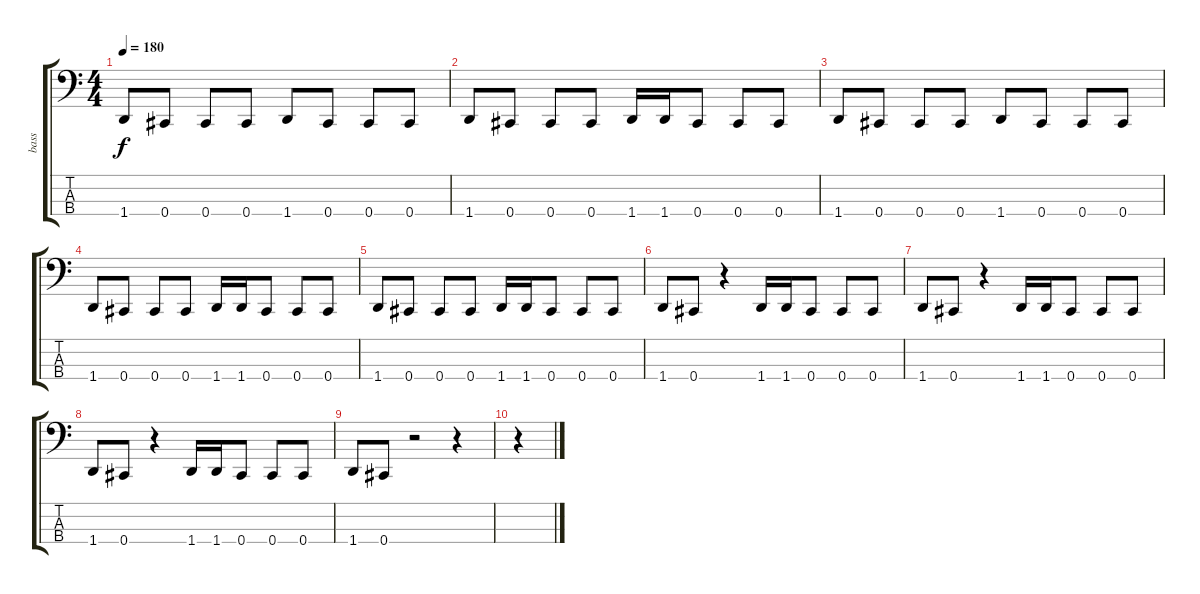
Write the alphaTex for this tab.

\track ("bass" "bass") {instrument electricbassfinger}
\staff {score tabs}
\tuning (Gb2 Db2 Ab1 Db1) {hide}
\ts (4 4)
\tempo 180
\clef f4
\ks c
1.4.8{dy f} 0.4.8 0.4.8 0.4.8 1.4.8 0.4.8 0.4.8 0.4.8 |
1.4.8 0.4.8 0.4.8 0.4.8 1.4.16 1.4.16 0.4.8 0.4.8 0.4.8 |
1.4.8 0.4.8 0.4.8 0.4.8 1.4.8 0.4.8 0.4.8 0.4.8 |
1.4.8 0.4.8 0.4.8 0.4.8 1.4.16 1.4.16 0.4.8 0.4.8 0.4.8 |
1.4.8 0.4.8 0.4.8 0.4.8 1.4.16 1.4.16 0.4.8 0.4.8 0.4.8 |
1.4.8 0.4.8 r.4 1.4.16 1.4.16 0.4.8 0.4.8 0.4.8 |
1.4.8 0.4.8 r.4 1.4.16 1.4.16 0.4.8 0.4.8 0.4.8 |
1.4.8 0.4.8 r.4 1.4.16 1.4.16 0.4.8 0.4.8 0.4.8 |
1.4.8 0.4.8 r.2 r.4 |
r.4
